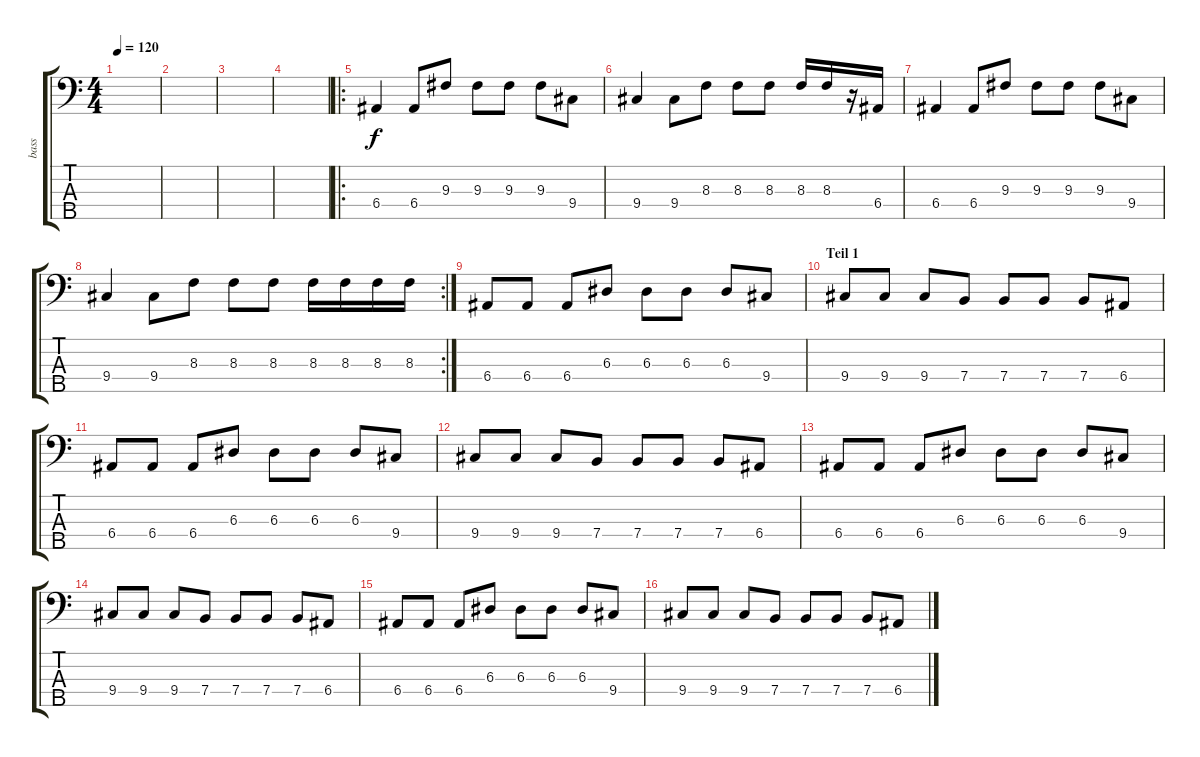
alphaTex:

\track ("bass" "bass") {instrument acousticbass}
\staff {score tabs}
\tuning (G2 D2 A1 E1 B0) {hide}
\ts (4 4)
\tempo 120
\clef f4
\ks c
|
|
|
|
\ro
6.4.4 6.4.8 9.3.8 9.3.8 9.3.8 9.3.8 9.4.8 |
9.4.4 9.4.8 8.3.8 8.3.8 8.3.8 8.3.16 8.3.16 r.16 6.4.16 |
6.4.4 6.4.8 9.3.8 9.3.8 9.3.8 9.3.8 9.4.8 |
\rc 2
9.4.4 9.4.8 8.3.8 8.3.8 8.3.8 8.3.16 8.3.16 8.3.16 8.3.16 |
6.4.8 6.4.8 6.4.8 6.3.8 6.3.8 6.3.8 6.3.8 9.4.8 |
\section ("" "Teil 1")
9.4.8 9.4.8 9.4.8 7.4.8 7.4.8 7.4.8 7.4.8 6.4.8 |
6.4.8 6.4.8 6.4.8 6.3.8 6.3.8 6.3.8 6.3.8 9.4.8 |
9.4.8 9.4.8 9.4.8 7.4.8 7.4.8 7.4.8 7.4.8 6.4.8 |
6.4.8 6.4.8 6.4.8 6.3.8 6.3.8 6.3.8 6.3.8 9.4.8 |
9.4.8 9.4.8 9.4.8 7.4.8 7.4.8 7.4.8 7.4.8 6.4.8 |
6.4.8 6.4.8 6.4.8 6.3.8 6.3.8 6.3.8 6.3.8 9.4.8 |
9.4.8 9.4.8 9.4.8 7.4.8 7.4.8 7.4.8 7.4.8 6.4.8
